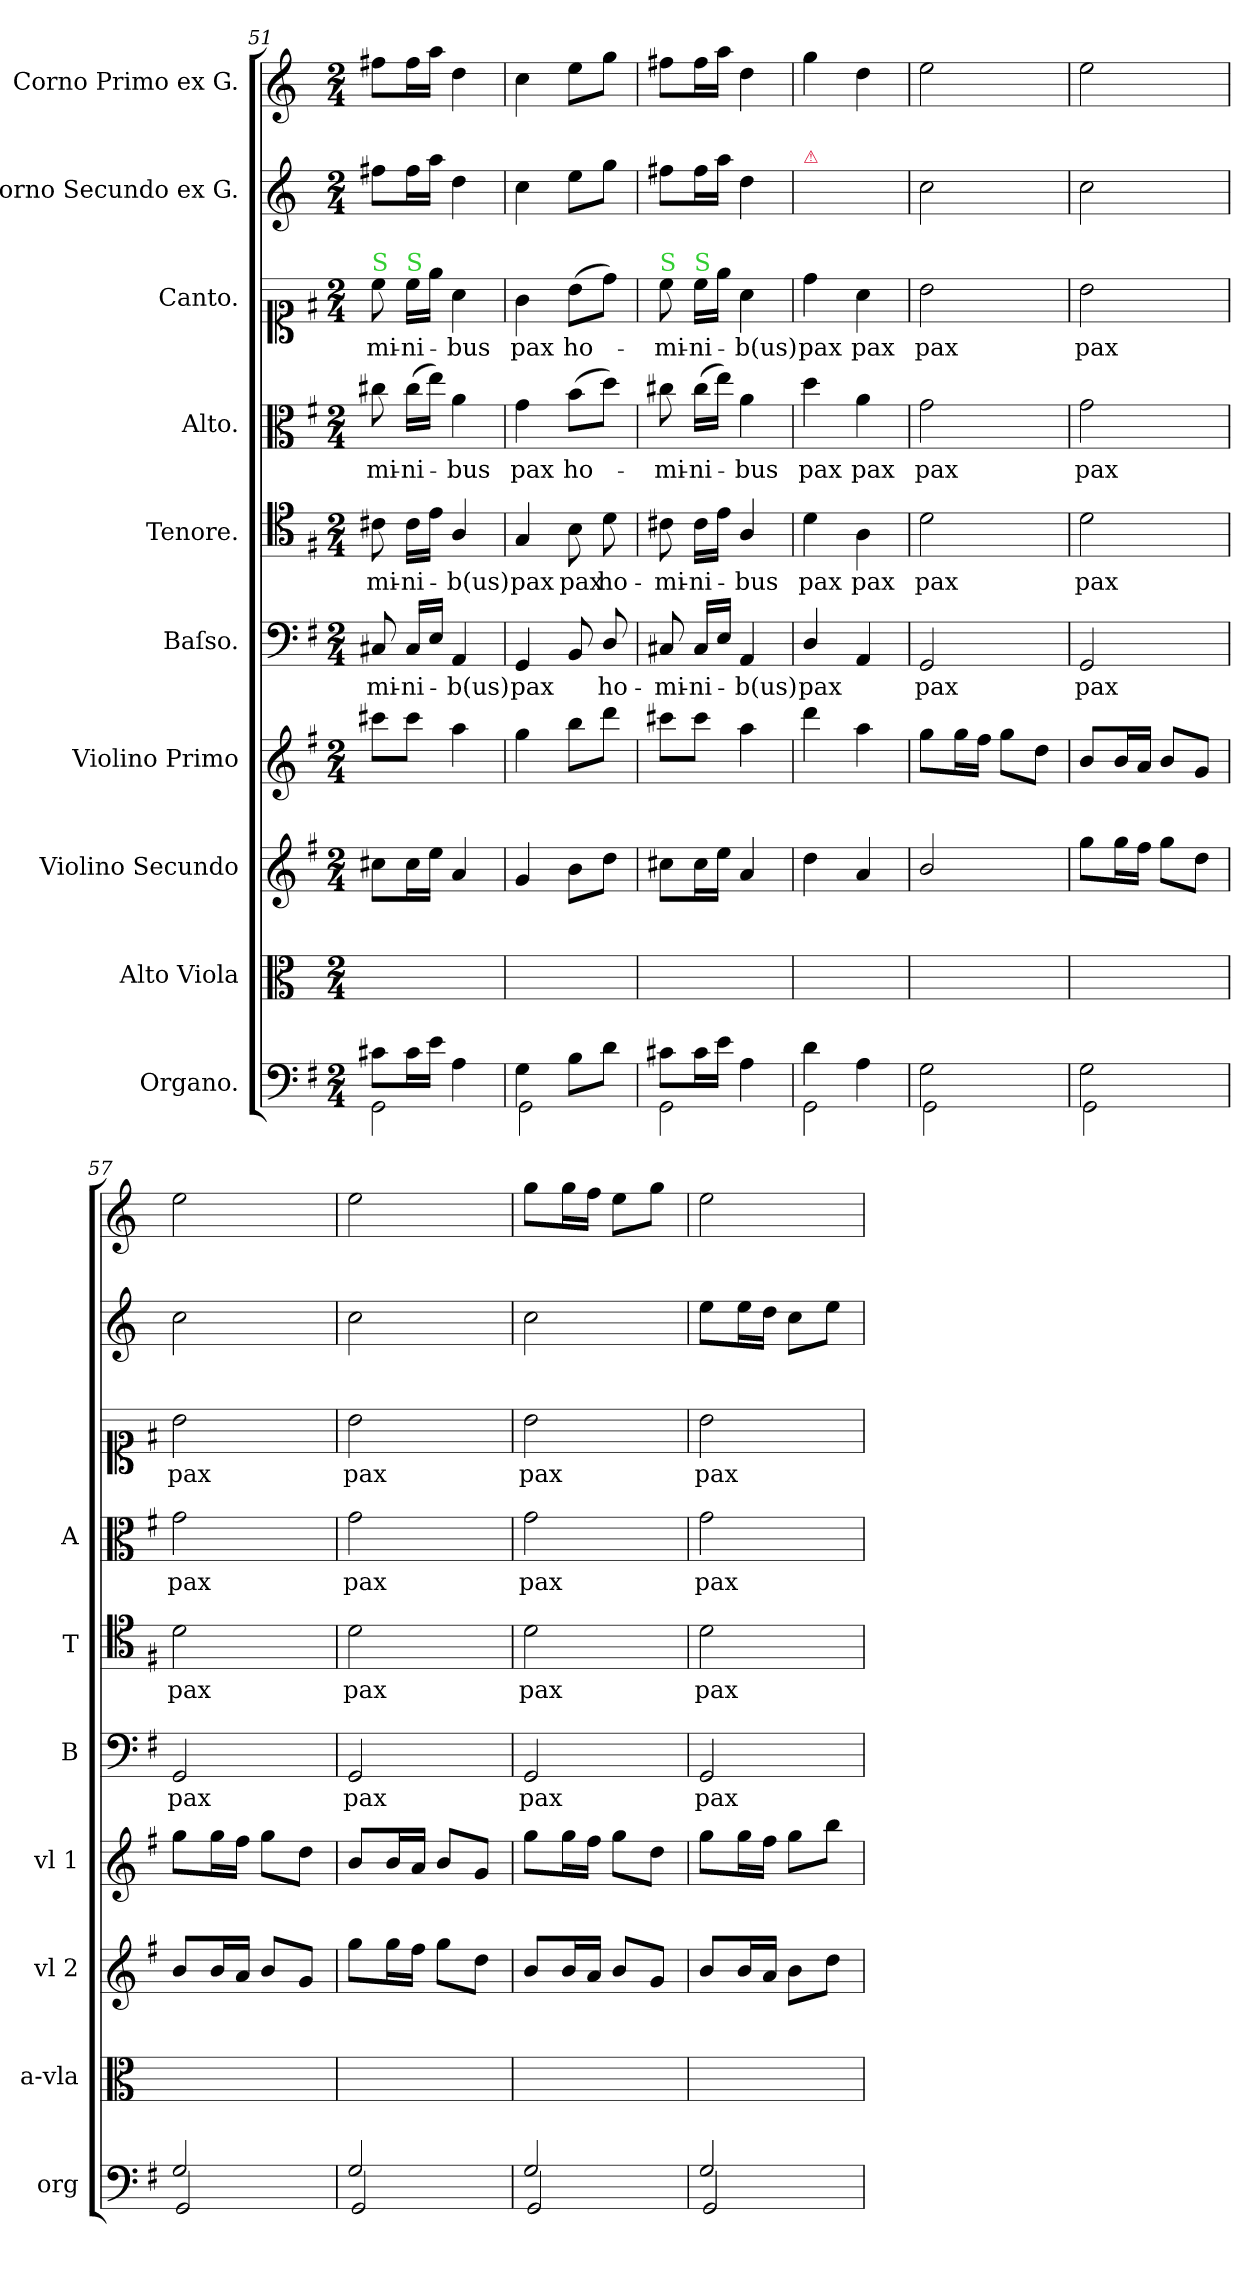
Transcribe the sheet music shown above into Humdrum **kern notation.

**kern	**kern	**kern	**kern	**kern	**text	**kern	**text	**kern	**text	**kern	**text	**kern	**kern
*part10	*part9	*part8	*part7	*part6	*part6	*part5	*part5	*part4	*part4	*part3	*part3	*part2	*part1
*staff10	*staff9	*staff8	*staff7	*staff6	*staff6	*staff5	*staff5	*staff4	*staff4	*staff3	*staff3	*staff2	*staff1
*I"Organo.	*I"Alto Viola	*I"Violino Secundo	*I"Violino Primo	*I"Baſso.	*	*I"Tenore.	*	*I"Alto.	*	*I"Canto.	*	*I"Corno Secundo ex G.	*I"Corno Primo ex G.
*I'org	*I'a-vla	*I'vl 2	*I'vl 1	*I'B	*	*I'T	*	*I'A	*	*	*	*	*
*clefF4	*clefC3	*clefG2	*clefG2	*clefF4	*	*clefC4	*	*clefC3	*	*clefC1	*	*clefG2	*clefG2
*	*	*	*	*	*	*	*	*	*	*	*	*ITrd3c5	*ITrd3c5
*k[f#]	*k[]	*k[f#]	*k[f#]	*k[f#]	*	*k[f#]	*	*k[f#]	*	*k[f#]	*	*	*
*G:	*	*G:	*G:	*G:	*	*G:	*	*G:	*	*G:	*	*	*
*M2/4	*M2/4	*M2/4	*M2/4	*M2/4	*	*M2/4	*	*M2/4	*	*M2/4	*	*M2/4	*M2/4
=51	=51	=51	=51	=51	=51	=51	=51	=51	=51	=51	=51	=51	=51
*^	*	*	*	*	*	*	*	*	*	*	*	*	*
!	!	!	!	!	!	!	!	!	!	!	!LO:TX:a:color=limegreen:t=S	!	!	!
8c#X\L	2GG\	2ryy	8cc#X\L	8ccc#X\L	8C#X/	-mi-	8c#X\	-mi-	8cc#X\	-mi-	8cc\	-mi-	8cc#X\L	8cc#X\L
!	!	!	!	!	!	!	!	!	!	!	!LO:TX:a:color=limegreen:t=S	!	!	!
16c#\L	.	.	16cc#\L	8ccc#\J	16C#/LL	-ni-	16c#\LL	-ni-	(16cc#\LL	-ni-	16cc\LL	-ni-	16cc#\L	16cc#\L
16e\JJ	.	.	16ee\JJ	.	16E/JJ	.	16e\JJ	.	16ee\JJ)	.	16ee\JJ	.	16ee\JJ	16ee\JJ
4A\	.	.	4a/	4aa\	4AA/	-b(us)	4A/	-b(us)	4a\	-bus	4a\	-bus	4a\	4a\
=52	=52	=52	=52	=52	=52	=52	=52	=52	=52	=52	=52	=52	=52	=52
!	!	!	!	!	!	!	!	!LO:LY:i	!	!	!	!	!	!
4G\	2GG\	2ryy	4g/	4gg\	4GG/	pax	4G/	pax	4g\	pax	4g\	pax	4g\	4g\
!	!	!	!	!	!	!	!	!LO:LY:i	!	!	!	!	!	!
8B\L	.	.	8b\L	8bb\L	8BB/	.	8B\	pax	(8b\L	ho-	(8b\L	ho-	8b\L	8b\L
!	!	!	!	!	!	!	!	!LO:LY:i	!	!	!	!	!	!
8d\J	.	.	8dd\J	8ddd\J	8D/	ho-	8d\	ho-	8dd\J)	.	8dd\J)	.	8dd\J	8dd\J
=53	=53	=53	=53	=53	=53	=53	=53	=53	=53	=53	=53	=53	=53	=53
!	!	!	!	!	!	!	!	!	!	!	!LO:TX:a:color=limegreen:t=S	!	!	!
!	!	!	!	!	!	!	!	!LO:LY:i	!	!	!	!	!	!
8c#X\L	2GG\	2ryy	8cc#X\L	8ccc#X\L	8C#X/	-mi-	8c#X\	-mi-	8cc#X\	-mi-	8cc\	-mi-	8cc#X\L	8cc#X\L
!	!	!	!	!	!	!	!	!	!	!	!LO:TX:a:color=limegreen:t=S	!	!	!
!	!	!	!	!	!	!	!	!LO:LY:i	!	!	!	!	!	!
16c#\L	.	.	16cc#\L	8ccc#\J	16C#/LL	-ni-	16c#\LL	-ni-	(16cc#\LL	-ni-	16cc\LL	-ni-	16cc#\L	16cc#\L
16e\JJ	.	.	16ee\JJ	.	16E/JJ	.	16e\JJ	.	16ee\JJ)	.	16ee\JJ	.	16ee\JJ	16ee\JJ
!	!	!	!	!	!	!	!	!LO:LY:i	!	!	!	!	!	!
4A\	.	.	4a/	4aa\	4AA/	-b(us)	4A/	-bus	4a\	-bus	4a\	-b(us)	4a\	4a\
=54	=54	=54	=54	=54	=54	=54	=54	=54	=54	=54	=54	=54	=54	=54
!	!	!	!	!	!	!	!	!	!	!	!	!	!LO:TX:a:color=crimson:t=⚠	!
4d\	2GG\	2ryy	4dd\	4ddd\	4D/	pax	4d\	pax	4dd\	pax	4dd\	pax	2ryy	4dd\
!	!	!	!	!	!	!	!	!LO:LY:i	!	!LO:LY:i	!	!LO:LY:i	!	!
4A\	.	.	4a/	4aa\	4AA/	.	4A\	pax	4a\	pax	4a\	pax	.	4a\
=55	=55	=55	=55	=55	=55	=55	=55	=55	=55	=55	=55	=55	=55	=55
2G\	2GG\	2ryy	2b/	8gg\L	2GG/	pax	2d\	pax	2g\	pax	2b\	pax	2g\	2b\
.	.	.	.	16gg\L	.	.	.	.	.	.	.	.	.	.
.	.	.	.	16ff#\JJ	.	.	.	.	.	.	.	.	.	.
.	.	.	.	8gg\L	.	.	.	.	.	.	.	.	.	.
.	.	.	.	8dd\J	.	.	.	.	.	.	.	.	.	.
=56	=56	=56	=56	=56	=56	=56	=56	=56	=56	=56	=56	=56	=56	=56
!	!	!	!	!	!	!LO:LY:i	!	!LO:LY:i	!	!LO:LY:i	!	!LO:LY:i	!	!
2G\	2GG\	2ryy	8gg\L	8b/L	2GG/	pax	2d\	pax	2g\	pax	2b\	pax	2g\	2b\
.	.	.	16gg\L	16b/L	.	.	.	.	.	.	.	.	.	.
.	.	.	16ff#\JJ	16a/JJ	.	.	.	.	.	.	.	.	.	.
.	.	.	8gg\L	8b/L	.	.	.	.	.	.	.	.	.	.
.	.	.	8dd\J	8g/J	.	.	.	.	.	.	.	.	.	.
=57	=57	=57	=57	=57	=57	=57	=57	=57	=57	=57	=57	=57	=57	=57
!	!	!	!	!	!	!LO:LY:i	!	!LO:LY:i	!	!LO:LY:i	!	!LO:LY:i	!	!
2G/	2GG/	2ryy	8b/L	8gg\L	2GG/	pax	2d\	pax	2g\	pax	2b\	pax	2g\	2b\
.	.	.	16b/L	16gg\L	.	.	.	.	.	.	.	.	.	.
.	.	.	16a/JJ	16ff#\JJ	.	.	.	.	.	.	.	.	.	.
.	.	.	8b/L	8gg\L	.	.	.	.	.	.	.	.	.	.
.	.	.	8g/J	8dd\J	.	.	.	.	.	.	.	.	.	.
=58	=58	=58	=58	=58	=58	=58	=58	=58	=58	=58	=58	=58	=58	=58
!	!	!	!	!	!	!LO:LY:i	!	!LO:LY:i	!	!LO:LY:i	!	!LO:LY:i	!	!
2G/	2GG/	2ryy	8gg\L	8b/L	2GG/	pax	2d\	pax	2g\	pax	2b\	pax	2g\	2b\
.	.	.	16gg\L	16b/L	.	.	.	.	.	.	.	.	.	.
.	.	.	16ff#\JJ	16a/JJ	.	.	.	.	.	.	.	.	.	.
.	.	.	8gg\L	8b/L	.	.	.	.	.	.	.	.	.	.
.	.	.	8dd\J	8g/J	.	.	.	.	.	.	.	.	.	.
=59	=59	=59	=59	=59	=59	=59	=59	=59	=59	=59	=59	=59	=59	=59
!	!	!	!	!	!	!LO:LY:i	!	!LO:LY:i	!	!LO:LY:i	!	!LO:LY:i	!	!
2G/	2GG/	2ryy	8b/L	8gg\L	2GG/	pax	2d\	pax	2g\	pax	2b\	pax	2g\	8dd\L
.	.	.	16b/L	16gg\L	.	.	.	.	.	.	.	.	.	16dd\L
.	.	.	16a/JJ	16ff#\JJ	.	.	.	.	.	.	.	.	.	16cc\JJ
.	.	.	8b/L	8gg\L	.	.	.	.	.	.	.	.	.	8b\L
.	.	.	8g/J	8dd\J	.	.	.	.	.	.	.	.	.	8dd\J
=60	=60	=60	=60	=60	=60	=60	=60	=60	=60	=60	=60	=60	=60	=60
!	!	!	!	!	!	!LO:LY:i	!	!LO:LY:i	!	!LO:LY:i	!	!LO:LY:i	!	!
2G/	2GG/	2ryy	8b/L	8gg\L	2GG/	pax	2d\	pax	2g\	pax	2b\	pax	8b\L	2b\
.	.	.	16b/L	16gg\L	.	.	.	.	.	.	.	.	16b\L	.
.	.	.	16a/JJ	16ff#\JJ	.	.	.	.	.	.	.	.	16a\JJ	.
.	.	.	8b\L	8gg\L	.	.	.	.	.	.	.	.	8g\L	.
.	.	.	8dd\J	8bb\J	.	.	.	.	.	.	.	.	8b\J	.
*v	*v	*	*	*	*	*	*	*	*	*	*	*	*	*
=	=	=	=	=	=	=	=	=	=	=	=	=	=
*-	*-	*-	*-	*-	*-	*-	*-	*-	*-	*-	*-	*-	*-
